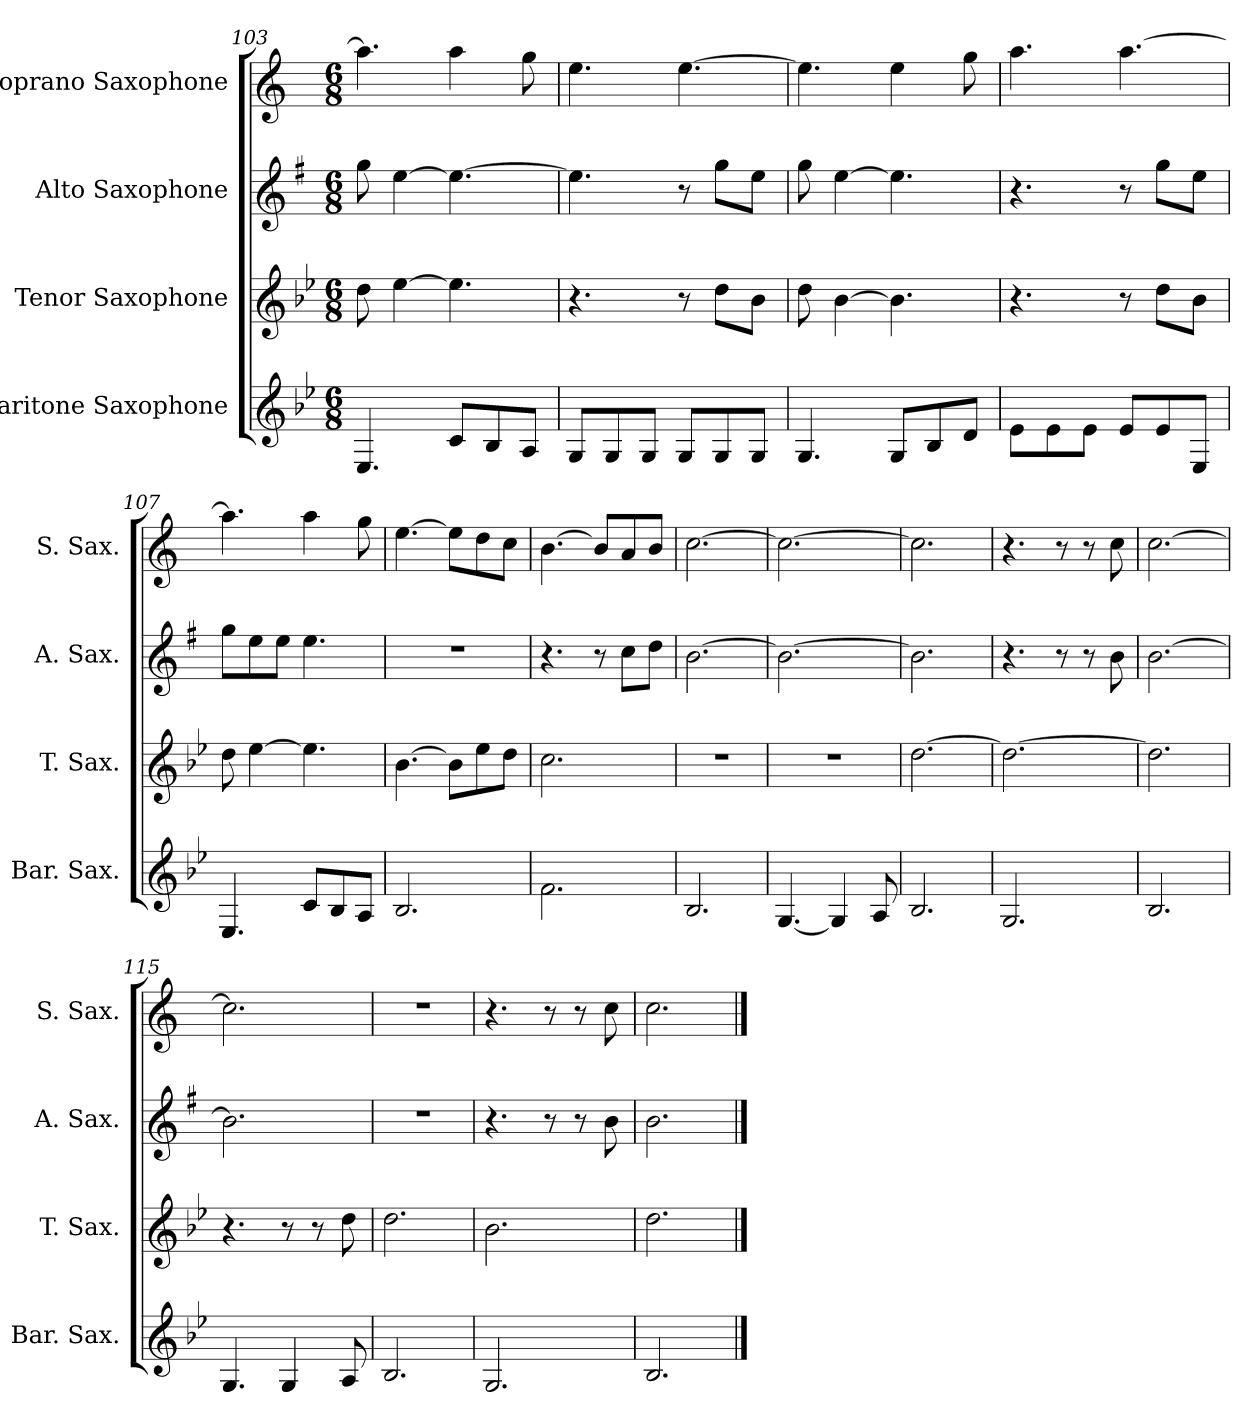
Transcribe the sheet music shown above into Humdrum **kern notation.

**kern	**kern	**kern	**kern
*part4	*part3	*part2	*part1
*staff4	*staff3	*staff2	*staff1
*I"Baritone Saxophone	*I"Tenor Saxophone	*I"Alto Saxophone	*I"Soprano Saxophone
*I'Bar. Sax.	*I'T. Sax.	*I'A. Sax.	*I'S. Sax.
*clefG2	*clefG2	*clefG2	*clefG2
*ITrd12c21	*ITrd8c14	*ITrd5c9	*ITrd1c2
*k[b-e-]	*k[b-e-]	*k[b-e-]	*k[b-e-]
*M6/8	*M6/8	*M6/8	*M6/8
=103	=103	=103	=103
4.EE-/	8d\	8b-\	4.gg\]
.	[4e-\	[4g\	.
8C/L	4.e-\]	4.g\_	4gg\
8BB-/	.	.	.
8AA/J	.	.	8ff\
!!LO:LB:g=z
=104	=104	=104	=104
8GG/L	4.r	4.g\]	4.dd\
8GG/	.	.	.
8GG/J	.	.	.
8GG/L	8r	8r	[4.dd\
8GG/	8d\L	8b-\L	.
8GG/J	8B-\J	8g\J	.
=105	=105	=105	=105
4.GG/	8d\	8b-\	4.dd\]
.	[4B-\	[4g\	.
8GG/L	4.B-\]	4.g\]	4dd\
8BB-/	.	.	.
8D/J	.	.	8ff\
=106	=106	=106	=106
8E-\L	4.r	4.r	4.gg\
8E-\	.	.	.
8E-\J	.	.	.
8E-/L	8r	8r	[4.gg\
8E-/	8d\L	8b-\L	.
8EE-/J	8B-\J	8g\J	.
=107	=107	=107	=107
4.EE-/	8d\	8b-\L	4.gg\]
.	[4e-\	8g\	.
.	.	8g\J	.
8C/L	4.e-\]	4.g\	4gg\
8BB-/	.	.	.
8AA/J	.	.	8ff\
=108	=108	=108	=108
2.BB-/	[4.B-\	2.r	[4.dd\
.	8B-\L]	.	8dd\L]
.	8e-\	.	8cc\
.	8d\J	.	8b-\J
=109	=109	=109	=109
2.F\	2.c\	4.r	[4.a\
.	.	8r	8a/L]
.	.	8e-\L	8g/
.	.	8f\J	8a/J
=110	=110	=110	=110
2.BB-/	2.r	[2.d\	[2.b-\
=111	=111	=111	=111
[4.GG/	2.r	2.d\_	2.b-\_
4GG/]	.	.	.
8AA/	.	.	.
=112	=112	=112	=112
2.BB-/	[2.d\	2.d\]	2.b-\]
!!LO:LB:g=z
=113	=113	=113	=113
2.GG/	2.d\_	4.r	4.r
.	.	8r	8r
.	.	8r	8r
.	.	8d\	8b-\
=114	=114	=114	=114
2.BB-/	2.d\]	[2.d\	[2.b-\
=115	=115	=115	=115
4.GG/	4.r	2.d\]	2.b-\]
4GG/	8r	.	.
.	8r	.	.
8AA/	8d\	.	.
=116	=116	=116	=116
2.BB-/	2.d\	2.r	2.r
=117	=117	=117	=117
2.GG/	2.B-\	4.r	4.r
.	.	8r	8r
.	.	8r	8r
.	.	8d\	8b-\
=118	=118	=118	=118
2.BB-/	2.d\	2.d\	2.b-\
==	==	==	==
*-	*-	*-	*-
